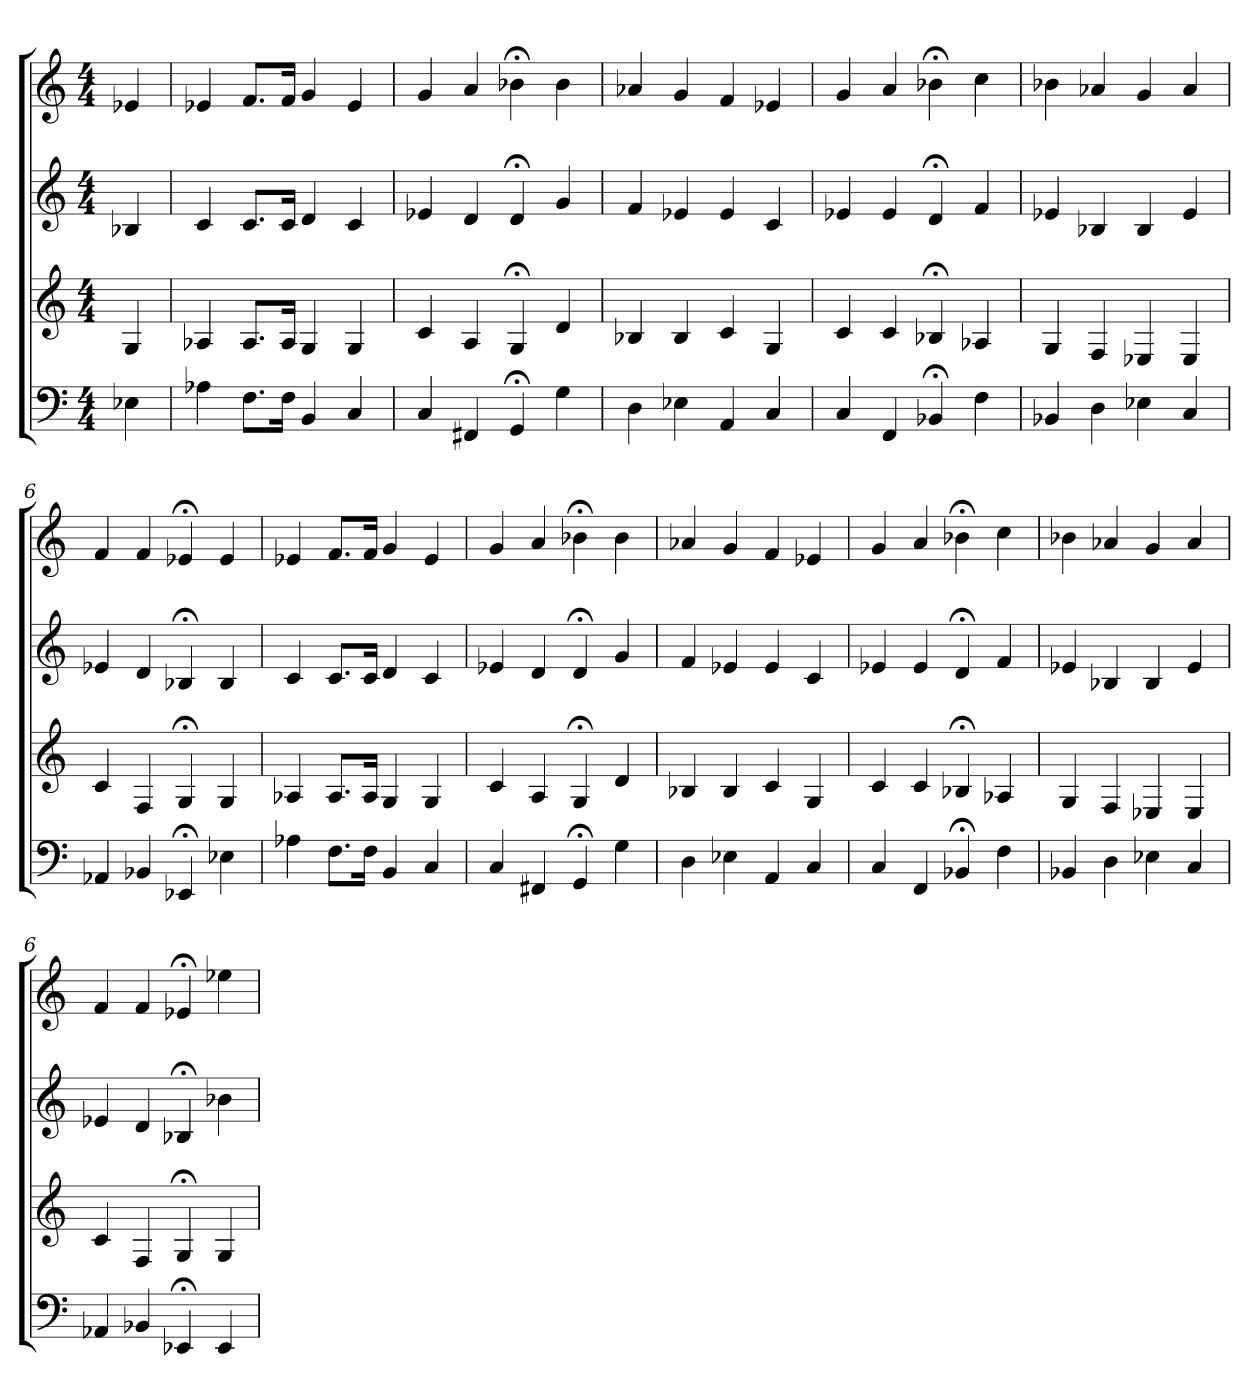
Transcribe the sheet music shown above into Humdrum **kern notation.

**kern	**kern	**kern	**kern
*part4	*part3	*part2	*part1
*staff4	*staff3	*staff2	*staff1
*M4/4	*M4/4	*M4/4	*M4/4
=	=	=	=
4E-X	4G	4B-X	4e-X
=1	=1	=1	=1
4A-X	4A-X	4c	4e-X
8.FL	8.A-L	8.cL	8.fL
16FJk	16A-Jk	16cJk	16fJk
4BB	4G	4d	4g
4C	4G	4c	4e-
=2	=2	=2	=2
4C	4c	4e-X	4g
4FF#X	4A	4d	4a
4GG;<	4G;<	4d;<	4b-X;<
4G	4d	4g	4b-
=3	=3	=3	=3
4D	4B-X	4f	4a-X
4E-X	4B-	4e-X	4g
4AA	4c	4e-	4f
4C	4G	4c	4e-X
=4	=4	=4	=4
4C	4c	4e-X	4g
4FF	4c	4e-	4a
4BB-X;<	4B-X;<	4d;<	4b-X;<
4F	4A-X	4f	4cc
=5	=5	=5	=5
4BB-X	4G	4e-X	4b-X
4D	4F	4B-X	4a-X
4E-X	4E-X	4B-	4g
4C	4E-	4e-	4a-
=6	=6	=6	=6
4AA-X	4c	4e-X	4f
4BB-X	4F	4d	4f
4EE-X;<	4G;<	4B-X;<	4e-X;<
4E-X	4G	4B-	4e-
=1	=1	=1	=1
4A-X	4A-X	4c	4e-X
8.FL	8.A-L	8.cL	8.fL
16FJk	16A-Jk	16cJk	16fJk
4BB	4G	4d	4g
4C	4G	4c	4e-
=2	=2	=2	=2
4C	4c	4e-X	4g
4FF#X	4A	4d	4a
4GG;<	4G;<	4d;<	4b-X;<
4G	4d	4g	4b-
=3	=3	=3	=3
4D	4B-X	4f	4a-X
4E-X	4B-	4e-X	4g
4AA	4c	4e-	4f
4C	4G	4c	4e-X
=4	=4	=4	=4
4C	4c	4e-X	4g
4FF	4c	4e-	4a
4BB-X;<	4B-X;<	4d;<	4b-X;<
4F	4A-X	4f	4cc
=5	=5	=5	=5
4BB-X	4G	4e-X	4b-X
4D	4F	4B-X	4a-X
4E-X	4E-X	4B-	4g
4C	4E-	4e-	4a-
=6	=6	=6	=6
4AA-X	4c	4e-X	4f
4BB-X	4F	4d	4f
4EE-X;<	4G;<	4B-X;<	4e-X;<
4EE-	4G	4b-X	4ee-X
=	=	=	=
*-	*-	*-	*-
